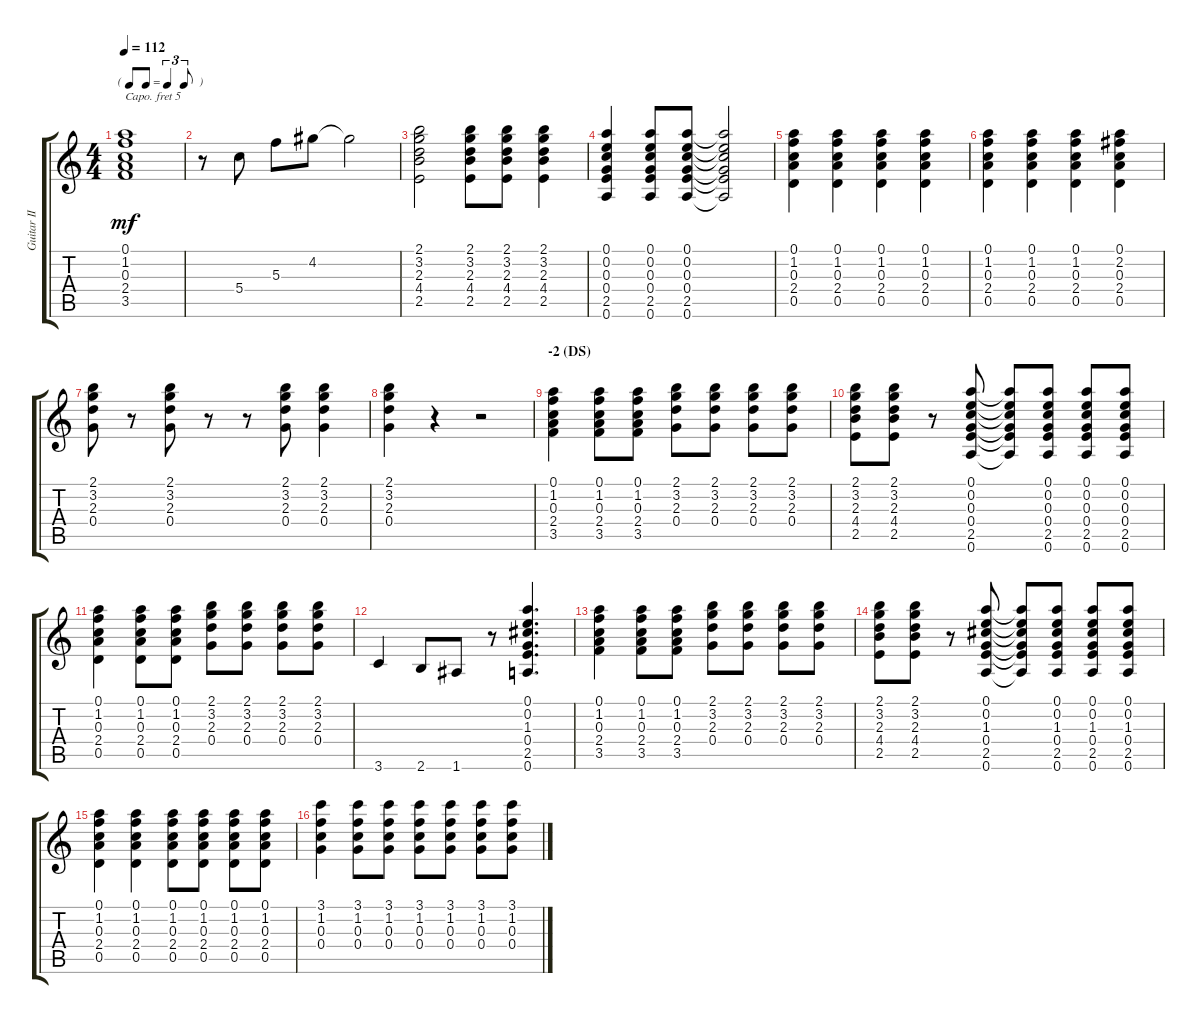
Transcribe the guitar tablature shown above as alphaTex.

\track ("Guitar II" "Guitar II") {instrument acousticguitarsteel}
\staff {score tabs}
\capo 5
\tuning (E4 B3 G3 D3 A2 E2) {hide}
\ts (4 4)
\tf triplet8th
\section ("" "")
\tempo 112
\clef g2
\ks c
(0.1 1.2 0.3 2.4 3.5).1{dy mf} |
r.8 5.4.8 5.3.8 4.2.8 4.2{t}.2 |
(2.1 3.2 2.3 4.4 2.5).2 (2.1 3.2 2.3 4.4 2.5).8 (2.1 3.2 2.3 4.4 2.5).8 (2.1 3.2 2.3 4.4 2.5).4 |
(0.1 0.2 0.3 0.4 2.5 0.6).4 (0.1 0.2 0.3 0.4 2.5 0.6).8 (0.1 0.2 0.3 0.4 2.5 0.6).8 (0.1{t} 0.2{t} 0.3{t} 0.4{t} 2.5{t} 0.6{t}).2 |
(0.1 1.2 0.3 2.4 0.5).4 (0.1 1.2 0.3 2.4 0.5).4 (0.1 1.2 0.3 2.4 0.5).4 (0.1 1.2 0.3 2.4 0.5).4 |
(0.1 1.2 0.3 2.4 0.5).4 (0.1 1.2 0.3 2.4 0.5).4 (0.1 1.2 0.3 2.4 0.5).4 (0.1 2.2 0.3 2.4 0.5).4 |
(2.1 3.2 2.3 0.4).8 r.8 (2.1 3.2 2.3 0.4).8 r.8 r.8 (2.1 3.2 2.3 0.4).8 (2.1 3.2 2.3 0.4).4 |
(2.1 3.2 2.3 0.4).4 r.4 r.2 |
\section ("" "-2 (DS)")
(0.1 1.2 0.3 2.4 3.5).4 (0.1 1.2 0.3 2.4 3.5).8 (0.1 1.2 0.3 2.4 3.5).8 (2.1 3.2 2.3 0.4).8 (2.1 3.2 2.3 0.4).8 (2.1 3.2 2.3 0.4).8 (2.1 3.2 2.3 0.4).8 |
(2.1 3.2 2.3 4.4 2.5).8 (2.1 3.2 2.3 4.4 2.5).8 r.8 (0.1 0.2 0.3 0.4 2.5 0.6).8 (0.1{t} 0.2{t} 0.3{t} 0.4{t} 2.5{t} 0.6{t}).8 (0.1 0.2 0.3 0.4 2.5 0.6).8 (0.1 0.2 0.3 0.4 2.5 0.6).8 (0.1 0.2 0.3 0.4 2.5 0.6).8 |
(0.1 1.2 0.3 2.4 0.5).4 (0.1 1.2 0.3 2.4 0.5).8 (0.1 1.2 0.3 2.4 0.5).8 (2.1 3.2 2.3 0.4).8 (2.1 3.2 2.3 0.4).8 (2.1 3.2 2.3 0.4).8 (2.1 3.2 2.3 0.4).8 |
3.6.4 2.6.8 1.6.8 r.8 (0.1 0.2 1.3 0.4 2.5 0.6).4{d} |
(0.1 1.2 0.3 2.4 3.5).4 (0.1 1.2 0.3 2.4 3.5).8 (0.1 1.2 0.3 2.4 3.5).8 (2.1 3.2 2.3 0.4).8 (2.1 3.2 2.3 0.4).8 (2.1 3.2 2.3 0.4).8 (2.1 3.2 2.3 0.4).8 |
(2.1 3.2 2.3 4.4 2.5).8 (2.1 3.2 2.3 4.4 2.5).8 r.8 (0.1 0.2 1.3 0.4 2.5 0.6).8 (0.1{t} 0.2{t} 1.3{t} 0.4{t} 2.5{t} 0.6{t}).8 (0.1 0.2 1.3 0.4 2.5 0.6).8 (0.1 0.2 1.3 0.4 2.5 0.6).8 (0.1 0.2 1.3 0.4 2.5 0.6).8 |
(0.1 1.2 0.3 2.4 0.5).4 (0.1 1.2 0.3 2.4 0.5).4 (0.1 1.2 0.3 2.4 0.5).8 (0.1 1.2 0.3 2.4 0.5).8 (0.1 1.2 0.3 2.4 0.5).8 (0.1 1.2 0.3 2.4 0.5).8 |
(3.1 1.2 0.3 0.4).4 (3.1 1.2 0.3 0.4).8 (3.1 1.2 0.3 0.4).8 (3.1 1.2 0.3 0.4).8 (3.1 1.2 0.3 0.4).8 (3.1 1.2 0.3 0.4).8 (3.1 1.2 0.3 0.4).8
